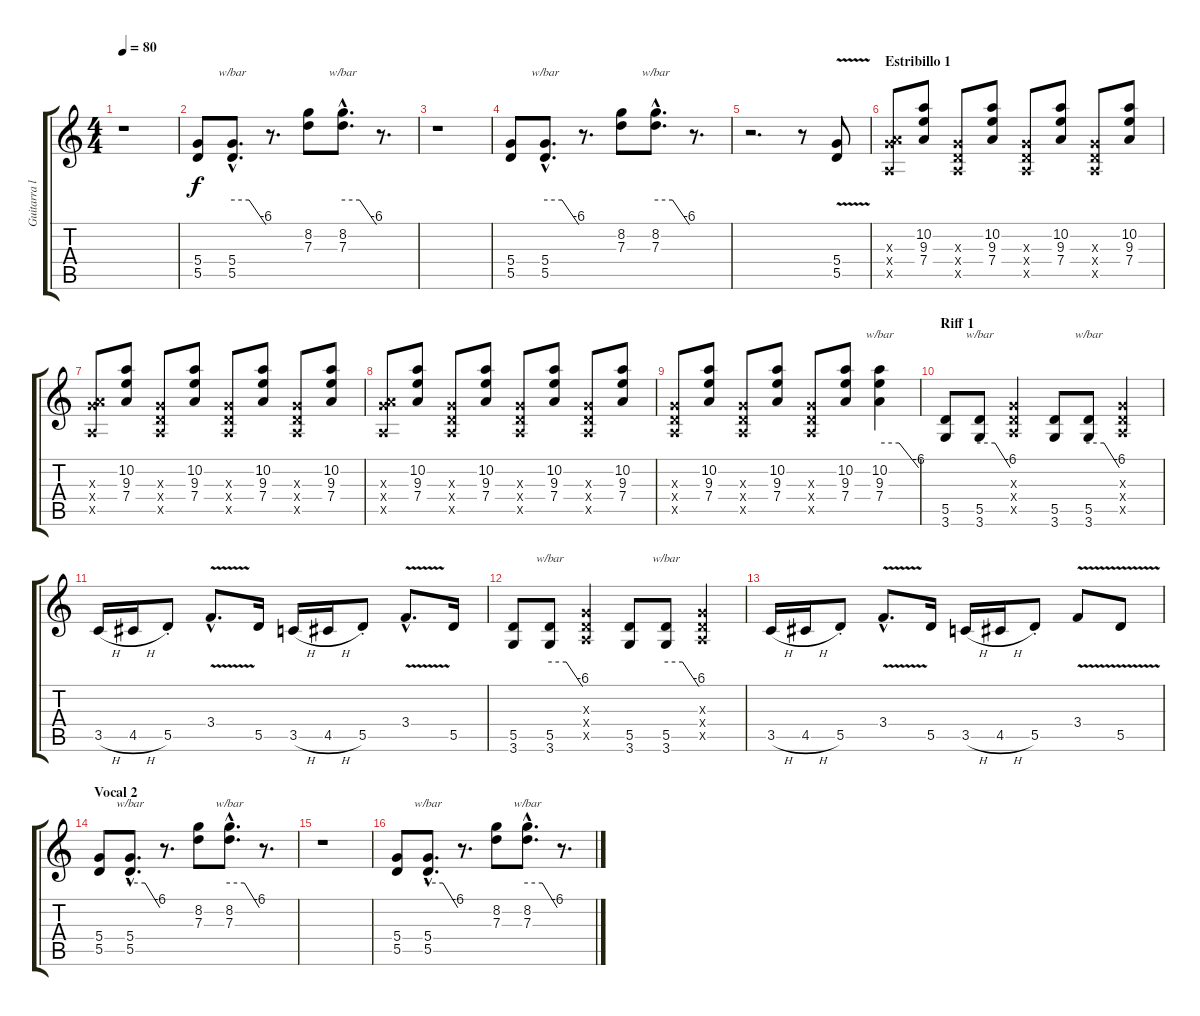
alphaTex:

\track ("Guitarra líder" "Guitarra l") {instrument distortionguitar}
\staff {score tabs}
\tuning (E4 B3 G3 D3 A2 E2) {hide}
\ts (4 4)
\tempo 80
\clef g2
\ks c
r.1{dy f} |
(5.4 5.5).8 (5.4{hac} 5.5{hac}).8{d tbe (custom default 0 0 30 0 60 -24)} r.8{d} (8.2 7.3).8 (8.2{hac} 7.3{hac}).8{d tbe (custom default 0 0 30 0 60 -24)} r.8{d} |
r.1 |
(5.4 5.5).8 (5.4{hac} 5.5{hac}).8{d tbe (custom default 0 0 30 0 60 -24)} r.8{d} (8.2 7.3).8 (8.2{hac} 7.3{hac}).8{d tbe (custom default 0 0 30 0 60 -24)} r.8{d} |
r.2{d} r.8 (5.4{v} 5.5{v}).8 |
\section ("" "Estribillo 1")
(0.3{x} 7.4{x} 0.5{x}).8 (10.2 9.3 7.4).8 (0.3{x} 0.4{x} 0.5{x}).8 (10.2 9.3 7.4).8 (0.3{x} 0.4{x} 0.5{x}).8 (10.2 9.3 7.4).8 (0.3{x} 0.4{x} 0.5{x}).8 (10.2 9.3 7.4).8 |
(0.3{x} 7.4{x} 0.5{x}).8 (10.2 9.3 7.4).8 (0.3{x} 0.4{x} 0.5{x}).8 (10.2 9.3 7.4).8 (0.3{x} 0.4{x} 0.5{x}).8 (10.2 9.3 7.4).8 (0.3{x} 0.4{x} 0.5{x}).8 (10.2 9.3 7.4).8 |
(0.3{x} 7.4{x} 0.5{x}).8 (10.2 9.3 7.4).8 (0.3{x} 0.4{x} 0.5{x}).8 (10.2 9.3 7.4).8 (0.3{x} 0.4{x} 0.5{x}).8 (10.2 9.3 7.4).8 (0.3{x} 0.4{x} 0.5{x}).8 (10.2 9.3 7.4).8 |
(0.3{x} 0.4{x} 0.5{x}).8 (10.2 9.3 7.4).8 (0.3{x} 0.4{x} 0.5{x}).8 (10.2 9.3 7.4).8 (0.3{x} 0.4{x} 0.5{x}).8 (10.2 9.3 7.4).8 (10.2 9.3 7.4).4{tbe (custom default 0 0 30 0 60 -24)} |
\section ("" "Riff 1")
(5.5 3.6).8 (5.5 3.6).8{tbe (custom default 0 0 30 0 60 -24)} (0.3{x} 0.4{x} 0.5{x}).4 (5.5 3.6).8 (5.5 3.6).8{tbe (custom default 0 0 30 0 60 -24)} (0.3{x} 0.4{x} 0.5{x}).4 |
3.5{h}.16 4.5{h}.16 5.5{st}.8 3.4{v hac}.8{d} 5.5.16 3.5{h}.16 4.5{h}.16 5.5{st}.8 3.4{v hac}.8{d} 5.5.16 |
(5.5 3.6).8 (5.5 3.6).8{tbe (custom default 0 0 30 0 60 -24)} (0.3{x} 0.4{x} 0.5{x}).4 (5.5 3.6).8 (5.5 3.6).8{tbe (custom default 0 0 30 0 60 -24)} (0.3{x} 0.4{x} 0.5{x}).4 |
3.5{h}.16 4.5{h}.16 5.5{st}.8 3.4{v hac}.8{d} 5.5.16 3.5{h}.16 4.5{h}.16 5.5{st}.8 3.4{v}.8 5.5{v}.8 |
\section ("" "Vocal 2")
(5.4 5.5).8 (5.4{hac} 5.5{hac}).8{d tbe (custom default 0 0 30 0 60 -24)} r.8{d} (8.2 7.3).8 (8.2{hac} 7.3{hac}).8{d tbe (custom default 0 0 30 0 60 -24)} r.8{d} |
r.1 |
(5.4 5.5).8 (5.4{hac} 5.5{hac}).8{d tbe (custom default 0 0 30 0 60 -24)} r.8{d} (8.2 7.3).8 (8.2{hac} 7.3{hac}).8{d tbe (custom default 0 0 30 0 60 -24)} r.8{d}
